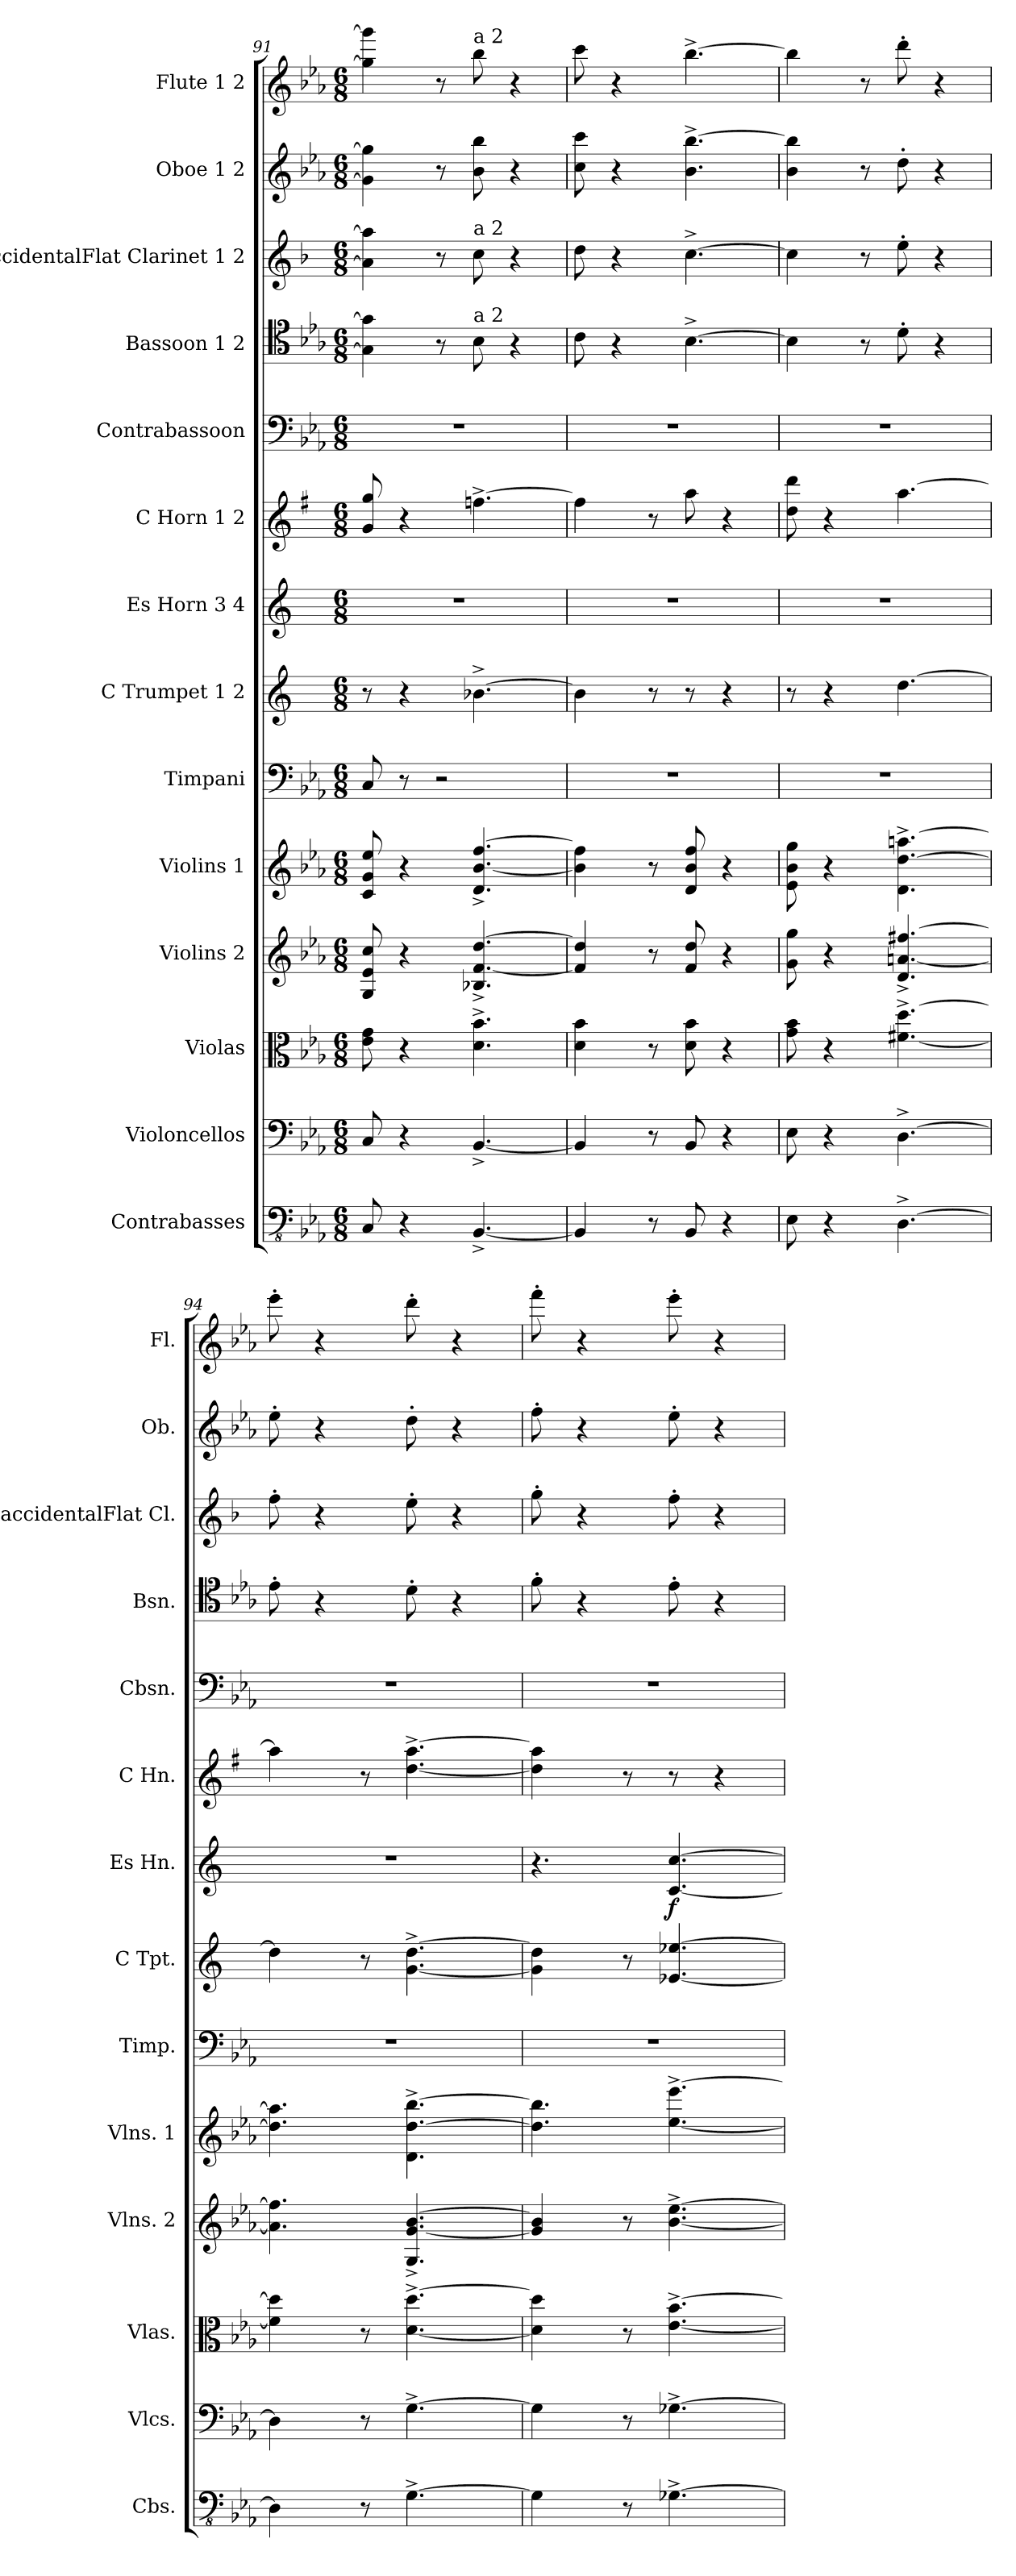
**kern	**kern	**kern	**kern	**kern	**kern	**kern	**kern	**dynam	**kern	**kern	**kern	**kern	**kern	**kern
*part14	*part13	*part12	*part11	*part10	*part9	*part8	*part7	*part7	*part6	*part5	*part4	*part3	*part2	*part1
*staff14	*staff13	*staff12	*staff11	*staff10	*staff9	*staff8	*staff7	*staff7	*staff6	*staff5	*staff4	*staff3	*staff2	*staff1
*I"Contrabasses	*I"Violoncellos	*I"Violas	*I"Violins 2	*I"Violins 1	*I"Timpani	*I"C Trumpet 1 2	*I"Es Horn 3 4	*	*I"C Horn 1 2	*I"Contrabassoon	*I"Bassoon 1 2	*I"BaccidentalFlat Clarinet 1 2	*I"Oboe 1 2	*I"Flute  1 2
*I'Cbs.	*I'Vlcs.	*I'Vlas.	*I'Vlns. 2	*I'Vlns. 1	*I'Timp.	*I'C Tpt.	*I'Es Hn.	*	*I'C Hn.	*I'Cbsn.	*I'Bsn.	*I'BaccidentalFlat Cl.	*I'Ob.	*I'Fl.
*clefFv4	*clefF4	*clefC3	*clefG2	*clefG2	*clefF4	*clefG2	*clefG2	*	*clefG2	*clefF4	*clefC4	*clefG2	*clefG2	*clefG2
*	*	*	*	*	*	*	*ITrd5c9	*	*ITrd4c7	*ITrd7c12	*	*ITrd1c2	*	*
*k[b-e-a-]	*k[b-e-a-]	*k[b-e-a-]	*k[b-e-a-]	*k[b-e-a-]	*k[b-e-a-]	*k[]	*k[b-e-a-]	*	*k[]	*k[b-e-a-]	*k[b-e-a-]	*k[b-e-a-]	*k[b-e-a-]	*k[b-e-a-]
*M6/8	*M6/8	*M6/8	*M6/8	*M6/8	*M6/8	*M6/8	*M6/8	*	*M6/8	*M6/8	*M6/8	*M6/8	*M6/8	*M6/8
=91	=91	=91	=91	=91	=91	=91	=91	=91	=91	=91	=91	=91	=91	=91
8CC/	8C/	8e-\ 8g\	8G/ 8e-/ 8cc/	8c/ 8g/ 8ee-/	8C/	8r	2.r	.	8c/ 8cc/	2.r	4G\] 4g\]	4g\] 4gg\]	4g\] 4gg\]	4gg\] 4ggg\]
4r	4r	4r	4r	4r	8r	4r	.	.	4r	.	.	.	.	.
.	.	.	.	.	2r	.	.	.	.	.	8r	8r	8r	8r
!	!	!	!	!	!	!	!	!	!	!	!	!	!	!LO:TX:a:t=a 2
!	!	!	!	!	!	!	!	!	!	!	!	!LO:TX:a:t=a 2	!	!
!	!	!	!	!	!	!	!	!	!	!	!LO:TX:a:t=a 2	!	!	!
[4.BBB-^/	[4.BB-^/	4.d\^ 4.b-\^	4.B-X/^ [4.f/^ [4.dd/^	4.d/^ [4.b-/^ [4.ff/^	.	[4.b-X^\	.	.	[4.b-X^\	.	8B-\	8b-\	8b-\ 8bb-\	8bb-\
.	.	.	.	.	.	.	.	.	.	.	4r	4r	4r	4r
=92	=92	=92	=92	=92	=92	=92	=92	=92	=92	=92	=92	=92	=92	=92
4BBB-/]	4BB-/]	4d\ 4b-\	4f/] 4dd/]	4b-\] 4ff\]	2.r	4b-\]	2.r	.	4b-\]	2.r	8c\	8cc\	8cc\ 8ccc\	8ccc\
.	.	.	.	.	.	.	.	.	.	.	4r	4r	4r	4r
8r	8r	8r	8r	8r	.	8r	.	.	8r	.	.	.	.	.
8BBB-/	8BB-/	8d\ 8b-\	8f/ 8dd/	8d/ 8b-/ 8ff/	.	8r	.	.	8dd\	.	[4.B-^\	[4.b-^\	4.b-\^ [4.bb-\^	[4.bb-^\
4r	4r	4r	4r	4r	.	4r	.	.	4r	.	.	.	.	.
=93	=93	=93	=93	=93	=93	=93	=93	=93	=93	=93	=93	=93	=93	=93
8EE-\	8E-\	8g\ 8b-\	8g\ 8gg\	8e-\ 8b-\ 8gg\	2.r	8r	2.r	.	8g\ 8gg\	2.r	4B-\]	4b-\]	4b-\ 4bb-\]	4bb-\]
4r	4r	4r	4r	4r	.	4r	.	.	4r	.	.	.	.	.
.	.	.	.	.	.	.	.	.	.	.	8r	8r	8r	8r
[4.DD^\	[4.D^\	[4.f#X\^ [4.dd\^	4.d/^ [4.an/^ [4.ff#X/^	4.d\^ [4.dd\^ [4.aan\^	.	[4.dd\	.	.	[4.dd\	.	8d'\	8dd'\	8dd'\	8ddd'\
.	.	.	.	.	.	.	.	.	.	.	4r	4r	4r	4r
!!LO:PB:g=z
=94	=94	=94	=94	=94	=94	=94	=94	=94	=94	=94	=94	=94	=94	=94
4DD\]	4D\]	4f#\] 4dd\]	4.a\] 4.ff#\]	4.dd\] 4.aa\]	2.r	4dd\]	2.r	.	4dd\]	2.r	8e-'\	8ee-'\	8ee-'\	8eee-'\
.	.	.	.	.	.	.	.	.	.	.	4r	4r	4r	4r
8r	8r	8r	.	.	.	8r	.	.	8r	.	.	.	.	.
[4.GG^\	[4.G^\	[4.d\^ [4.dd\^	4.G/^ [4.g/^ [4.b-/^	4.d\^ [4.dd\^ [4.bb-\^	.	[4.g\^ [4.dd\^	.	.	[4.g\^ [4.dd\^	.	8d'\	8dd'\	8dd'\	8ddd'\
.	.	.	.	.	.	.	.	.	.	.	4r	4r	4r	4r
=95	=95	=95	=95	=95	=95	=95	=95	=95	=95	=95	=95	=95	=95	=95
4GG\]	4G\]	4d\] 4dd\]	4g/] 4b-/]	4.dd\] 4.bb-\]	2.r	4g\] 4dd\]	4.r	.	4g\] 4dd\]	2.r	8f'\	8ff'\	8ff'\	8fff'\
.	.	.	.	.	.	.	.	.	.	.	4r	4r	4r	4r
8r	8r	8r	8r	.	.	8r	.	.	8r	.	.	.	.	.
!	!	!	!	!	!	!	!	!LO:DY:b	!	!	!	!	!	!
[4.GG-X^\	[4.G-X^\	[4.e-\^ [4.b-\^	[4.b-\^ [4.ee-\^	[4.ee-\^ [4.eee-\^	.	[4.e-X/ [4.ee-X/	[4.E-/ [4.e-/	f	8r	.	8e-'\	8ee-'\	8ee-'\	8eee-'\
.	.	.	.	.	.	.	.	.	4r	.	4r	4r	4r	4r
=	=	=	=	=	=	=	=	=	=	=	=	=	=	=
*-	*-	*-	*-	*-	*-	*-	*-	*-	*-	*-	*-	*-	*-	*-
